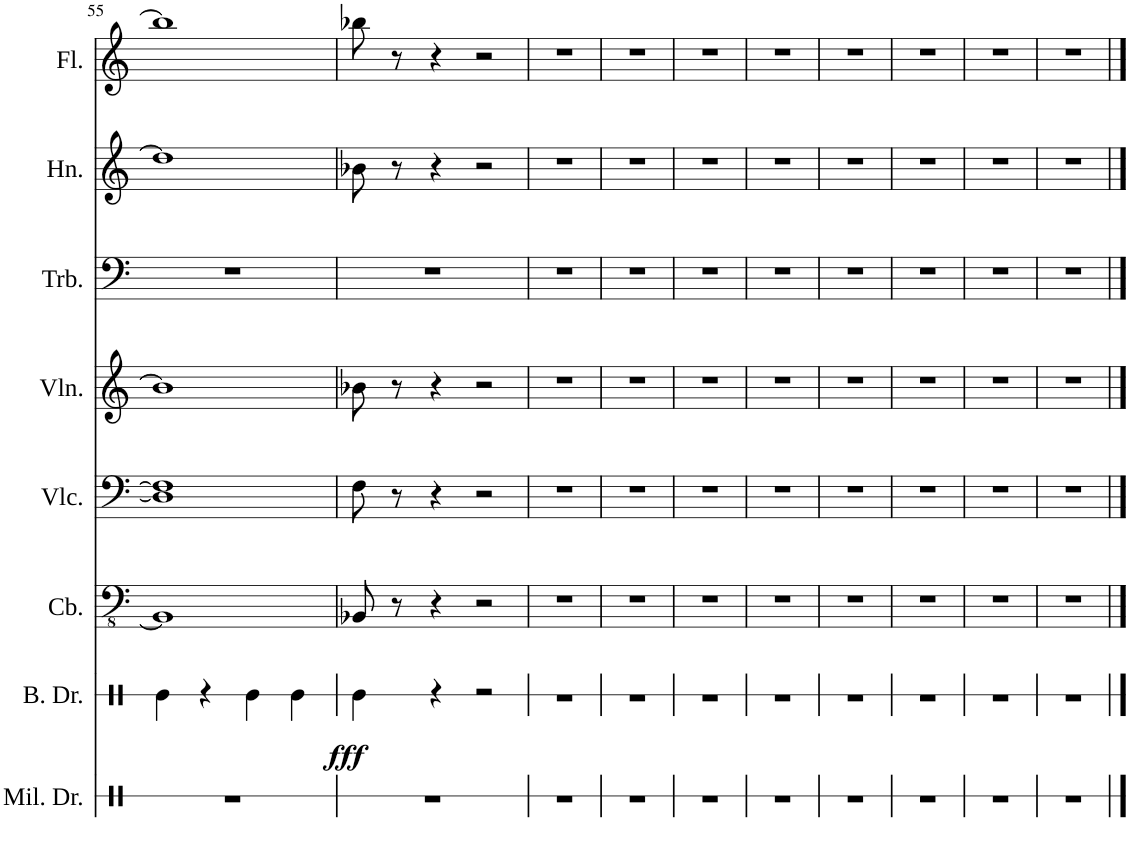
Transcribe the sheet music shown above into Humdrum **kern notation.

**kern	**kern	**dynam	**kern	**kern	**kern	**kern	**kern	**kern
*part8	*part7	*part7	*part6	*part5	*part4	*part3	*part2	*part1
*staff8	*staff7	*staff7	*staff6	*staff5	*staff4	*staff3	*staff2	*staff1
*I"Military Drum	*I"Bass Drum	*	*I"Double Bass	*I"Violoncello	*I"Violin	*I"Trombone	*I"Horn	*I"Flute
*I'Mil. Dr.	*I'B. Dr.	*	*	*I'Vlc.	*I'Vln.	*I'Trb.	*I'Hn.	*I'Fl.
!!LO:PB:g=z
*clefX	*clefX	*	*clefFv4	*clefF4	*clefG2	*clefF4	*clefG2	*clefG2
*	*	*	*ITrd7c12	*	*	*	*ITrd4c7	*
*k[]	*k[]	*	*k[]	*k[]	*k[]	*k[]	*k[]	*k[]
*M4/4	*M4/4	*	*M4/4	*M4/4	*M4/4	*M4/4	*M4/4	*M4/4
=55	=55	=55	=55	=55	=55	=55	=55	=55
1r	4Re\	.	1BBB-]	1D-] 1F]	1b-]	1r	1dd-]	1bb-]
.	4r	.	.	.	.	.	.	.
.	4Re\	.	.	.	.	.	.	.
.	4Re\	.	.	.	.	.	.	.
=56	=56	=56	=56	=56	=56	=56	=56	=56
!	!	!LO:DY:b	!	!	!	!	!	!
1r	4Re\	fff	8BBB-X/	8F\	8b-X\	1r	8b-X\	8bb-X\
.	.	.	8r	8r	8r	.	8r	8r
.	4r	.	4r	4r	4r	.	4r	4r
.	2r	.	2r	2r	2r	.	2r	2r
=57	=57	=57	=57	=57	=57	=57	=57	=57
1r	1r	.	1r	1r	1r	1r	1r	1r
=58	=58	=58	=58	=58	=58	=58	=58	=58
1r	1r	.	1r	1r	1r	1r	1r	1r
=59	=59	=59	=59	=59	=59	=59	=59	=59
1r	1r	.	1r	1r	1r	1r	1r	1r
=60	=60	=60	=60	=60	=60	=60	=60	=60
1r	1r	.	1r	1r	1r	1r	1r	1r
=61	=61	=61	=61	=61	=61	=61	=61	=61
1r	1r	.	1r	1r	1r	1r	1r	1r
=62	=62	=62	=62	=62	=62	=62	=62	=62
1r	1r	.	1r	1r	1r	1r	1r	1r
=63	=63	=63	=63	=63	=63	=63	=63	=63
1r	1r	.	1r	1r	1r	1r	1r	1r
=64	=64	=64	=64	=64	=64	=64	=64	=64
1r	1r	.	1r	1r	1r	1r	1r	1r
==	==	==	==	==	==	==	==	==
*-	*-	*-	*-	*-	*-	*-	*-	*-
